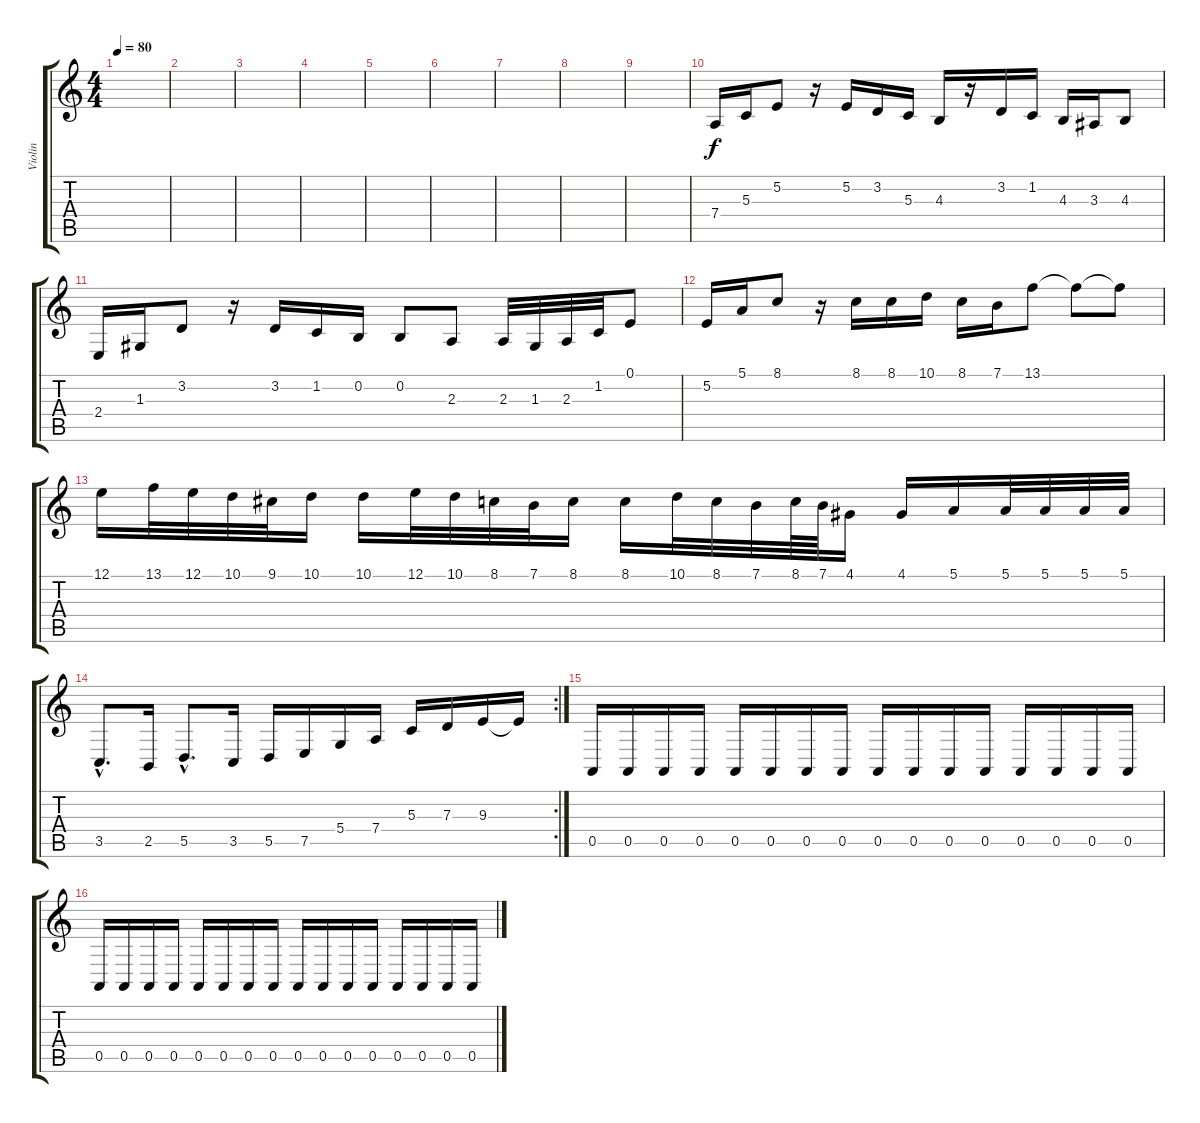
\track ("Violin" "Violin") {instrument violin}
\staff {score tabs}
\tuning (E4 B3 G3 D3 A2 E2) {hide}
\ts (4 4)
\tempo 80
\clef g2
\ks c
|
|
|
|
|
|
|
|
|
7.4.16 5.3.16 5.2.8 r.16 5.2.16 3.2.16 5.3.16 4.3.16 r.16 3.2.16 1.2.16 4.3.16 3.3.16 4.3.8 |
2.4.16 1.3.16 3.2.8 r.16 3.2.16 1.2.16 0.2.16 0.2.8 2.3.8 2.3.32 1.3.32 2.3.32 1.2.32 0.1.8 |
5.2.16 5.1.16 8.1.8 r.16 8.1.16 8.1.16 10.1.16 8.1.16 7.1.16 13.1.8 13.1{t}.8 13.1{t}.8 |
12.1.16 13.1.32 12.1.32 10.1.32 9.1.32 10.1.16 10.1.16 12.1.32 10.1.32 8.1.32 7.1.32 8.1.16 8.1.16 10.1.32 8.1.32 7.1.32 8.1.64 7.1.64 4.1.16 4.1.16 5.1.16 5.1.32 5.1.32 5.1.32 5.1.32 |
\rc 2
3.5{hac}.8{d} 2.5.16 5.5{hac}.8{d} 3.5.16 5.5.16 7.5.16 5.4.16 7.4.16 5.3.16 7.3.16 9.3.16 9.3{t}.16 |
0.5.16 0.5.16 0.5.16 0.5.16 0.5.16 0.5.16 0.5.16 0.5.16 0.5.16 0.5.16 0.5.16 0.5.16 0.5.16 0.5.16 0.5.16 0.5.16 |
0.5.16 0.5.16 0.5.16 0.5.16 0.5.16 0.5.16 0.5.16 0.5.16 0.5.16 0.5.16 0.5.16 0.5.16 0.5.16 0.5.16 0.5.16 0.5.16
